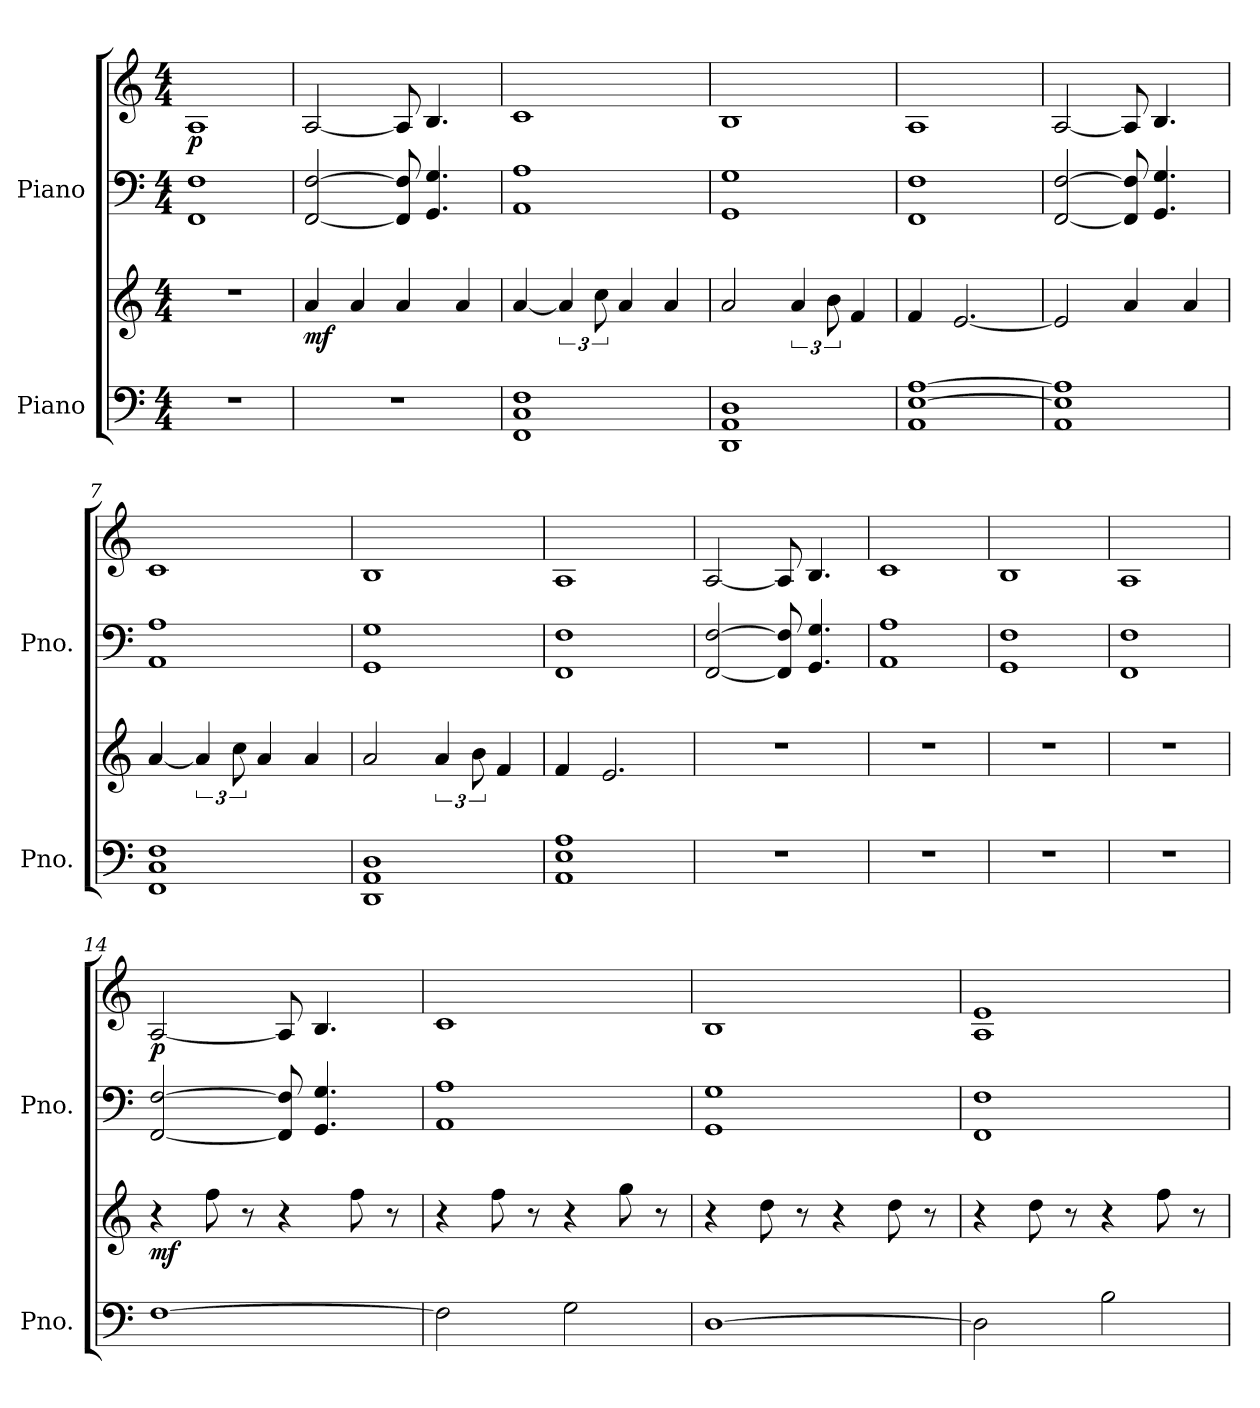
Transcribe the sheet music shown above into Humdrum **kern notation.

**kern	**kern	**dynam	**kern	**kern	**dynam
*part2	*part2	*part2	*part1	*part1	*part1
*staff4	*staff3	*staff3/4	*staff2	*staff1	*staff1/2
*I"Piano	*	*	*I"Piano	*	*
*I'Pno.	*	*	*I'Pno.	*	*
*clefF4	*clefG2	*	*clefF4	*clefG2	*
*k[]	*k[]	*	*k[]	*k[]	*
*M4/4	*M4/4	*	*M4/4	*M4/4	*
*MM130	*MM130	*	*MM130	*MM130	*
=1	=1	=1	=1	=1	=1
!	!	!	!	!	!LO:DY:b
1r	1r	.	1FF 1F	1A	p
=2	=2	=2	=2	=2	=2
!	!	!LO:DY:b	!	!	!
1r	4a/	mf	[2FF/ [2F/	[2A/	.
.	4a/	.	.	.	.
.	4a/	.	8FF/] 8F/]	8A/]	.
.	.	.	4.GG/ 4.G/	4.B/	.
.	4a/	.	.	.	.
=3	=3	=3	=3	=3	=3
1FF 1C 1F	[4a/	.	1AA 1A	1c	.
.	6a/]	.	.	.	.
.	12cc\	.	.	.	.
.	4a/	.	.	.	.
.	4a/	.	.	.	.
=4	=4	=4	=4	=4	=4
1DD 1AA 1D	2a/	.	1GG 1G	1B	.
.	6a/	.	.	.	.
.	12b\	.	.	.	.
.	4f/	.	.	.	.
=5	=5	=5	=5	=5	=5
1AA [1E [1A	4f/	.	1FF 1F	1A	.
.	[2.e/	.	.	.	.
=6	=6	=6	=6	=6	=6
1AA 1E] 1A]	2e/]	.	[2FF/ [2F/	[2A/	.
.	4a/	.	8FF/] 8F/]	8A/]	.
.	.	.	4.GG/ 4.G/	4.B/	.
.	4a/	.	.	.	.
=7	=7	=7	=7	=7	=7
1FF 1C 1F	[4a/	.	1AA 1A	1c	.
.	6a/]	.	.	.	.
.	12cc\	.	.	.	.
.	4a/	.	.	.	.
.	4a/	.	.	.	.
=8	=8	=8	=8	=8	=8
1DD 1AA 1D	2a/	.	1GG 1G	1B	.
.	6a/	.	.	.	.
.	12b\	.	.	.	.
.	4f/	.	.	.	.
!!LO:LB:g=z
=9	=9	=9	=9	=9	=9
1AA 1E 1A	4f/	.	1FF 1F	1A	.
.	2.e/	.	.	.	.
=10	=10	=10	=10	=10	=10
1r	1r	.	[2FF/ [2F/	[2A/	.
.	.	.	8FF/] 8F/]	8A/]	.
.	.	.	4.GG/ 4.G/	4.B/	.
=11	=11	=11	=11	=11	=11
1r	1r	.	1AA 1A	1c	.
=12	=12	=12	=12	=12	=12
1r	1r	.	1GG 1F	1B	.
=13	=13	=13	=13	=13	=13
1r	1r	.	1FF 1F	1A	.
=14	=14	=14	=14	=14	=14
*	*	*	*	*MM150	*
!	!	!LO:DY:b	!	!	!LO:DY:b
[1F	4r	mf	[2FF/ [2F/	[2A/	p
.	8ff\	.	.	.	.
.	8r	.	.	.	.
.	4r	.	8FF/] 8F/]	8A/]	.
.	.	.	4.GG/ 4.G/	4.B/	.
.	8ff\	.	.	.	.
.	8r	.	.	.	.
=15	=15	=15	=15	=15	=15
2F\]	4r	.	1AA 1A	1c	.
.	8ff\	.	.	.	.
.	8r	.	.	.	.
2G\	4r	.	.	.	.
.	8gg\	.	.	.	.
.	8r	.	.	.	.
=16	=16	=16	=16	=16	=16
[1D	4r	.	1GG 1G	1B	.
.	8dd\	.	.	.	.
.	8r	.	.	.	.
.	4r	.	.	.	.
.	8dd\	.	.	.	.
.	8r	.	.	.	.
=17	=17	=17	=17	=17	=17
2D\]	4r	.	1FF 1F	1A 1e	.
.	8dd\	.	.	.	.
.	8r	.	.	.	.
2B\	4r	.	.	.	.
.	8ff\	.	.	.	.
.	8r	.	.	.	.
=	=	=	=	=	=
*-	*-	*-	*-	*-	*-
